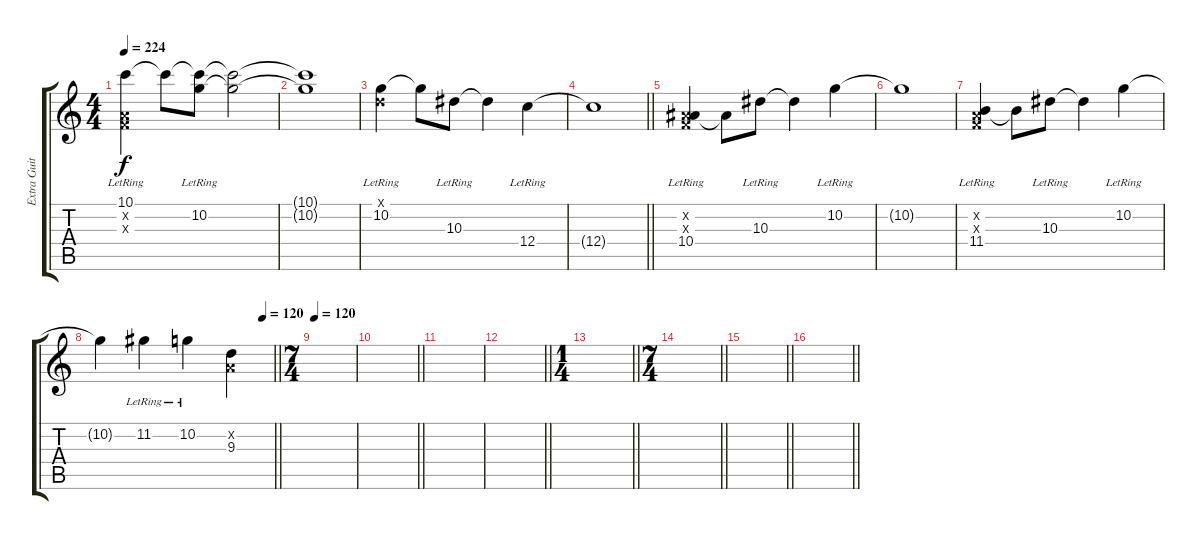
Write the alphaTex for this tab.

\track ("Extra Guitar" "Extra Guit") {instrument overdrivenguitar}
\staff {score tabs}
\tuning (D4 A3 F3 C3 G2 C2) {hide}
\ts (4 4)
\section ("" "")
\tempo 224
\clef g2
\ks c
(10.1{lr} 0.2{x} 0.3{x}).4{dy f} 10.1{t}.8 (10.1{t} 10.2{lr}).8 (10.1{t} 10.2{t}).2 |
(10.1{t} 10.2{t}).1 |
(0.1{x} 10.2{lr}).4 10.2{t}.8 10.3{lr}.8 10.3{t}.4 12.4{lr}.4 |
\barLineRight lightlight
12.4{t}.1 |
(0.2{x} 0.3{x} 10.4{lr}).4 10.4{t}.8 10.3{lr}.8 10.3{t}.4 10.2{lr}.4 |
10.2{t}.1 |
(0.2{x} 0.3{x} 11.4{lr}).4 11.4{t}.8 10.3{lr}.8 10.3{t}.4 10.2{lr}.4 |
\tempo (120 0.9375)
\barLineRight lightlight
10.2{t}.4 11.2{lr}.4 10.2{lr}.4 (0.2{x} 9.3).4 |
\ts (7 4)
\section ("" "")
\tempo 120
|
\barLineRight lightlight
|
|
\barLineRight lightlight
|
\ts (1 4)
\barLineRight lightlight
|
\ts (7 4)
\section ("" "")
\barLineRight lightlight
|
\barLineRight lightlight
|
\barLineRight lightlight
